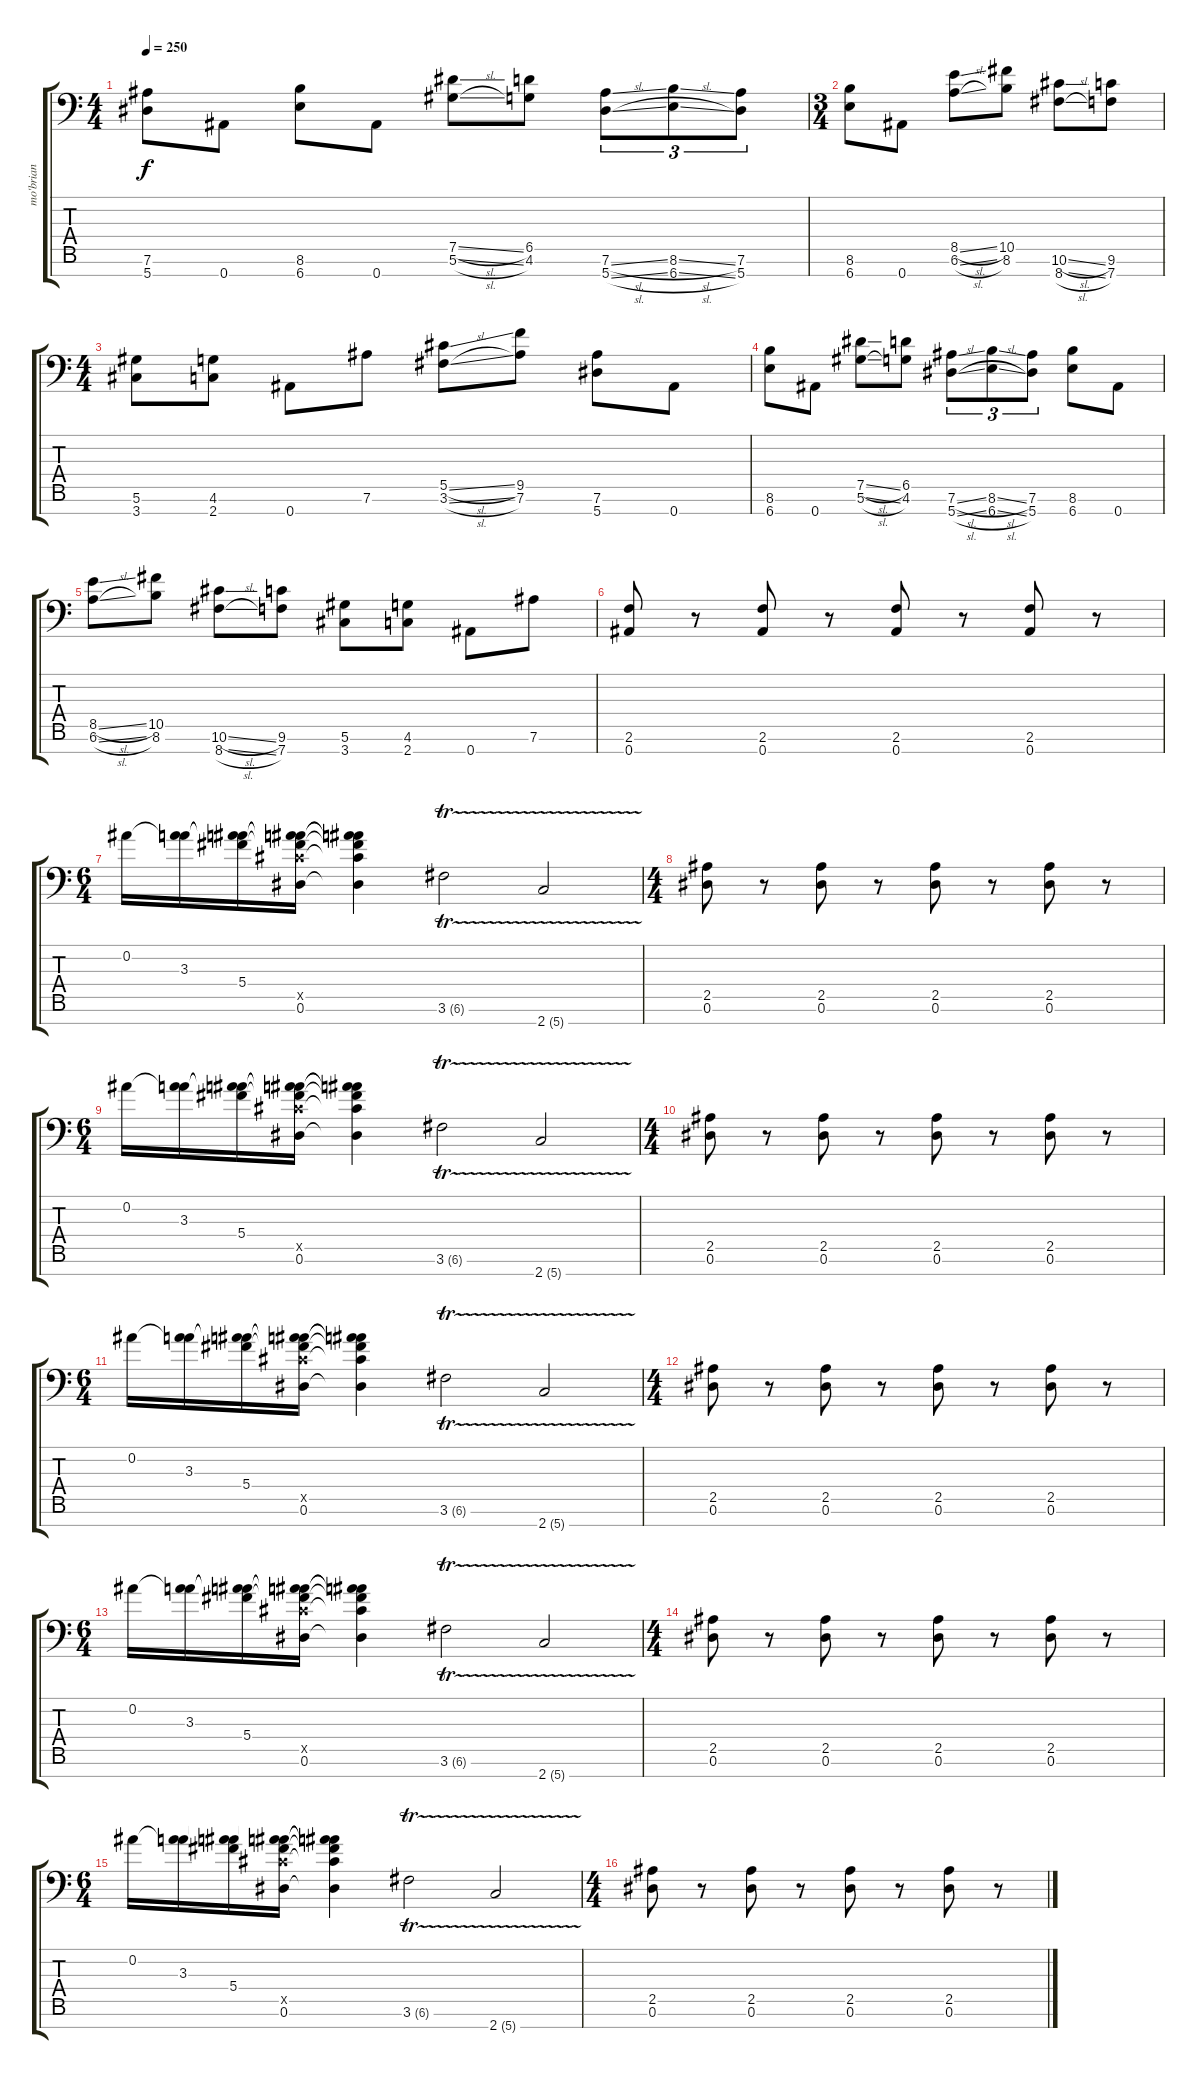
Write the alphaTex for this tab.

\track ("mo'brian" "mo'brian") {instrument distortionguitar}
\staff {score tabs}
\tuning (Eb4 Bb3 Gb3 Db3 Ab2 Eb2 Bb1) {hide}
\ts (4 4)
\tempo 250
\clef f4
\ks c
(7.6 5.7).8{dy f} 0.7.8 (8.6 6.7).8 0.7.8 (7.5{sl} 5.6{sl}).8 (6.5 4.6).8 (7.6{sl} 5.7{sl}).8{tu (3 2)} (8.6{sl} 6.7{sl}).8{tu (3 2)} (7.6 5.7).8{tu (3 2)} |
\ts (3 4)
(8.6 6.7).8 0.7.8 (8.5{sl} 6.6{sl}).8 (10.5 8.6).8 (10.6{sl} 8.7{sl}).8 (9.6 7.7).8 |
\ts (4 4)
(5.6 3.7).8 (4.6 2.7).8 0.7.8 7.6.8 (5.5{sl} 3.6{sl}).8 (9.5 7.6).8 (7.6 5.7).8 0.7.8 |
(8.6 6.7).8 0.7.8 (7.5{sl} 5.6{sl}).8 (6.5 4.6).8 (7.6{sl} 5.7{sl}).8{tu (3 2)} (8.6{sl} 6.7{sl}).8{tu (3 2)} (7.6 5.7).8{tu (3 2)} (8.6 6.7).8 0.7.8 |
(8.5{sl} 6.6{sl}).8 (10.5 8.6).8 (10.6{sl} 8.7{sl}).8 (9.6 7.7).8 (5.6 3.7).8 (4.6 2.7).8 0.7.8 7.6.8 |
(2.6 0.7).8 r.8 (2.6 0.7).8 r.8 (2.6 0.7).8 r.8 (2.6 0.7).8 r.8 |
\ts (6 4)
0.2.16 (0.2{t} 3.3).16 (0.2{t} 3.3{t} 5.4).16 (0.2{t} 3.3{t} 5.4{t} 5.5{x} 0.6).16 (0.2{t} 3.3{t} 5.4{t} 5.5{t} 0.6{t}).4 3.6{tr (6 16)}.2 2.7{tr (5 16)}.2 |
\ts (4 4)
(2.5 0.6).8 r.8 (2.5 0.6).8 r.8 (2.5 0.6).8 r.8 (2.5 0.6).8 r.8 |
\ts (6 4)
0.2.16 (0.2{t} 3.3).16 (0.2{t} 3.3{t} 5.4).16 (0.2{t} 3.3{t} 5.4{t} 5.5{x} 0.6).16 (0.2{t} 3.3{t} 5.4{t} 5.5{t} 0.6{t}).4 3.6{tr (6 16)}.2 2.7{tr (5 16)}.2 |
\ts (4 4)
(2.5 0.6).8 r.8 (2.5 0.6).8 r.8 (2.5 0.6).8 r.8 (2.5 0.6).8 r.8 |
\ts (6 4)
0.2.16 (0.2{t} 3.3).16 (0.2{t} 3.3{t} 5.4).16 (0.2{t} 3.3{t} 5.4{t} 5.5{x} 0.6).16 (0.2{t} 3.3{t} 5.4{t} 5.5{t} 0.6{t}).4 3.6{tr (6 16)}.2 2.7{tr (5 16)}.2 |
\ts (4 4)
(2.5 0.6).8 r.8 (2.5 0.6).8 r.8 (2.5 0.6).8 r.8 (2.5 0.6).8 r.8 |
\ts (6 4)
0.2.16 (0.2{t} 3.3).16 (0.2{t} 3.3{t} 5.4).16 (0.2{t} 3.3{t} 5.4{t} 5.5{x} 0.6).16 (0.2{t} 3.3{t} 5.4{t} 5.5{t} 0.6{t}).4 3.6{tr (6 16)}.2 2.7{tr (5 16)}.2 |
\ts (4 4)
(2.5 0.6).8 r.8 (2.5 0.6).8 r.8 (2.5 0.6).8 r.8 (2.5 0.6).8 r.8 |
\ts (6 4)
0.2.16 (0.2{t} 3.3).16 (0.2{t} 3.3{t} 5.4).16 (0.2{t} 3.3{t} 5.4{t} 5.5{x} 0.6).16 (0.2{t} 3.3{t} 5.4{t} 5.5{t} 0.6{t}).4 3.6{tr (6 16)}.2 2.7{tr (5 16)}.2 |
\ts (4 4)
(2.5 0.6).8 r.8 (2.5 0.6).8 r.8 (2.5 0.6).8 r.8 (2.5 0.6).8 r.8
